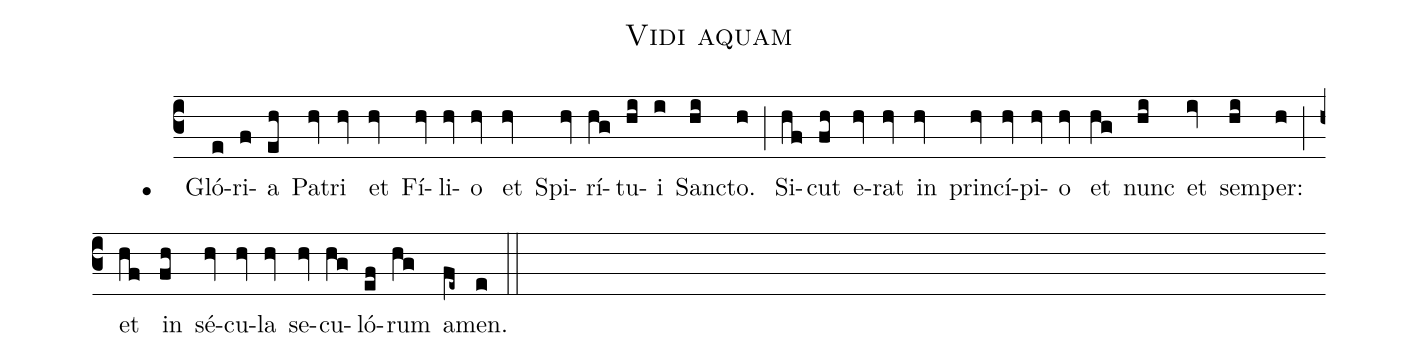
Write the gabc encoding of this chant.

name: Vidi aquam;
%%
(c3) <sp>℣.</sp> Gló(e)ri(f)a(eh) Pa(hv)tri(hv) et(hv) Fí(hv)li(hv)o(hv) et(hv) Spi(hv)rí(hg)tu(hi)i(i) San(hi)cto.(h) (;) Si(hf)cut(fh) e(hv)rat(hv) in(hv) prin(hv)cí(hv)pi(hv)o(hv) et(hg) nunc(hi) et(iv) sem(hi)per:(h) (;) et(hf) in(fh) sé(hv)cu(hv)la(hv) se(hv)cu(hg)ló(ef)rum(hg) a(fe~)men.(e) (::)
